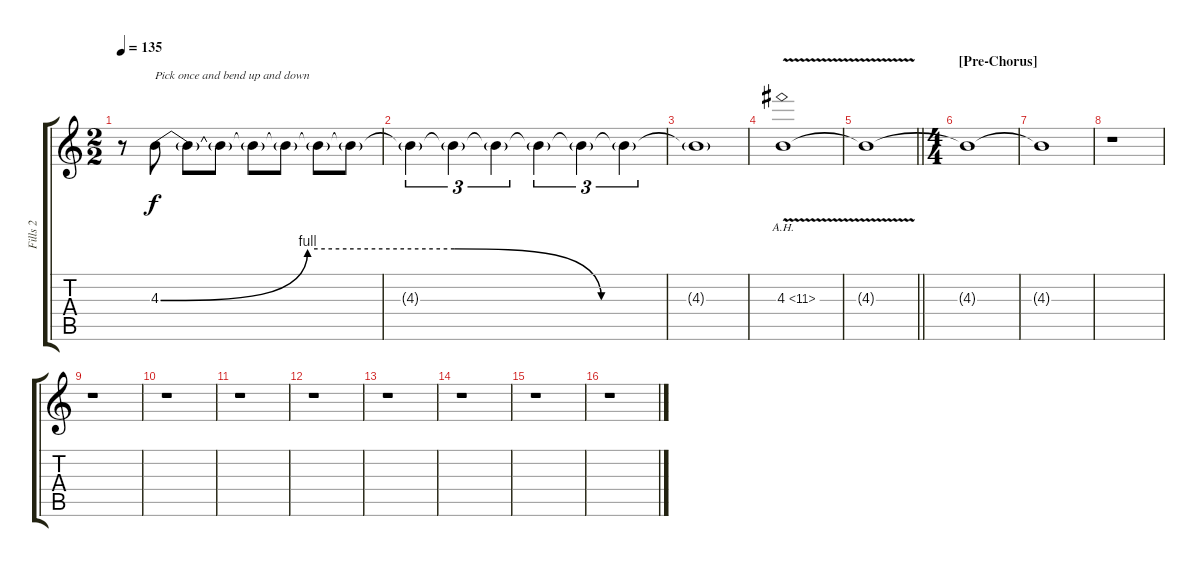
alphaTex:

\track ("Fills 2" "Fills 2") {instrument distortionguitar}
\staff {score tabs}
\tuning (E4 B3 G3 D3 A2 E2) {hide}
\ts (2 2)
\tempo 135
\clef g2
\ks c
r.8{dy f} 4.3{be (custom 0 0 15 4 30 4 45 0 60 0)}.8{txt "Pick once and bend up and down"} 4.3{t}.8 4.3{t}.8 4.3{t}.8 4.3{t}.8 4.3{t}.8 4.3{t}.8 |
4.3{t}.4{tu (3 2)} 4.3{t}.4{tu (3 2)} 4.3{t}.4{tu (3 2)} 4.3{t}.4{tu (3 2)} 4.3{t}.4{tu (3 2)} 4.3{t}.4{tu (3 2)} |
4.3{t}.1 |
4.3{ah 7 v}.1{volume 4} |
\barLineRight lightlight
4.3{t}.1 |
\ts (4 4)
\section ("" "[Pre-Chorus]")
4.3{t}.1 |
4.3{t}.1 |
r.1 |
r.1 |
r.1 |
r.1 |
r.1 |
r.1 |
r.1 |
r.1 |
r.1
